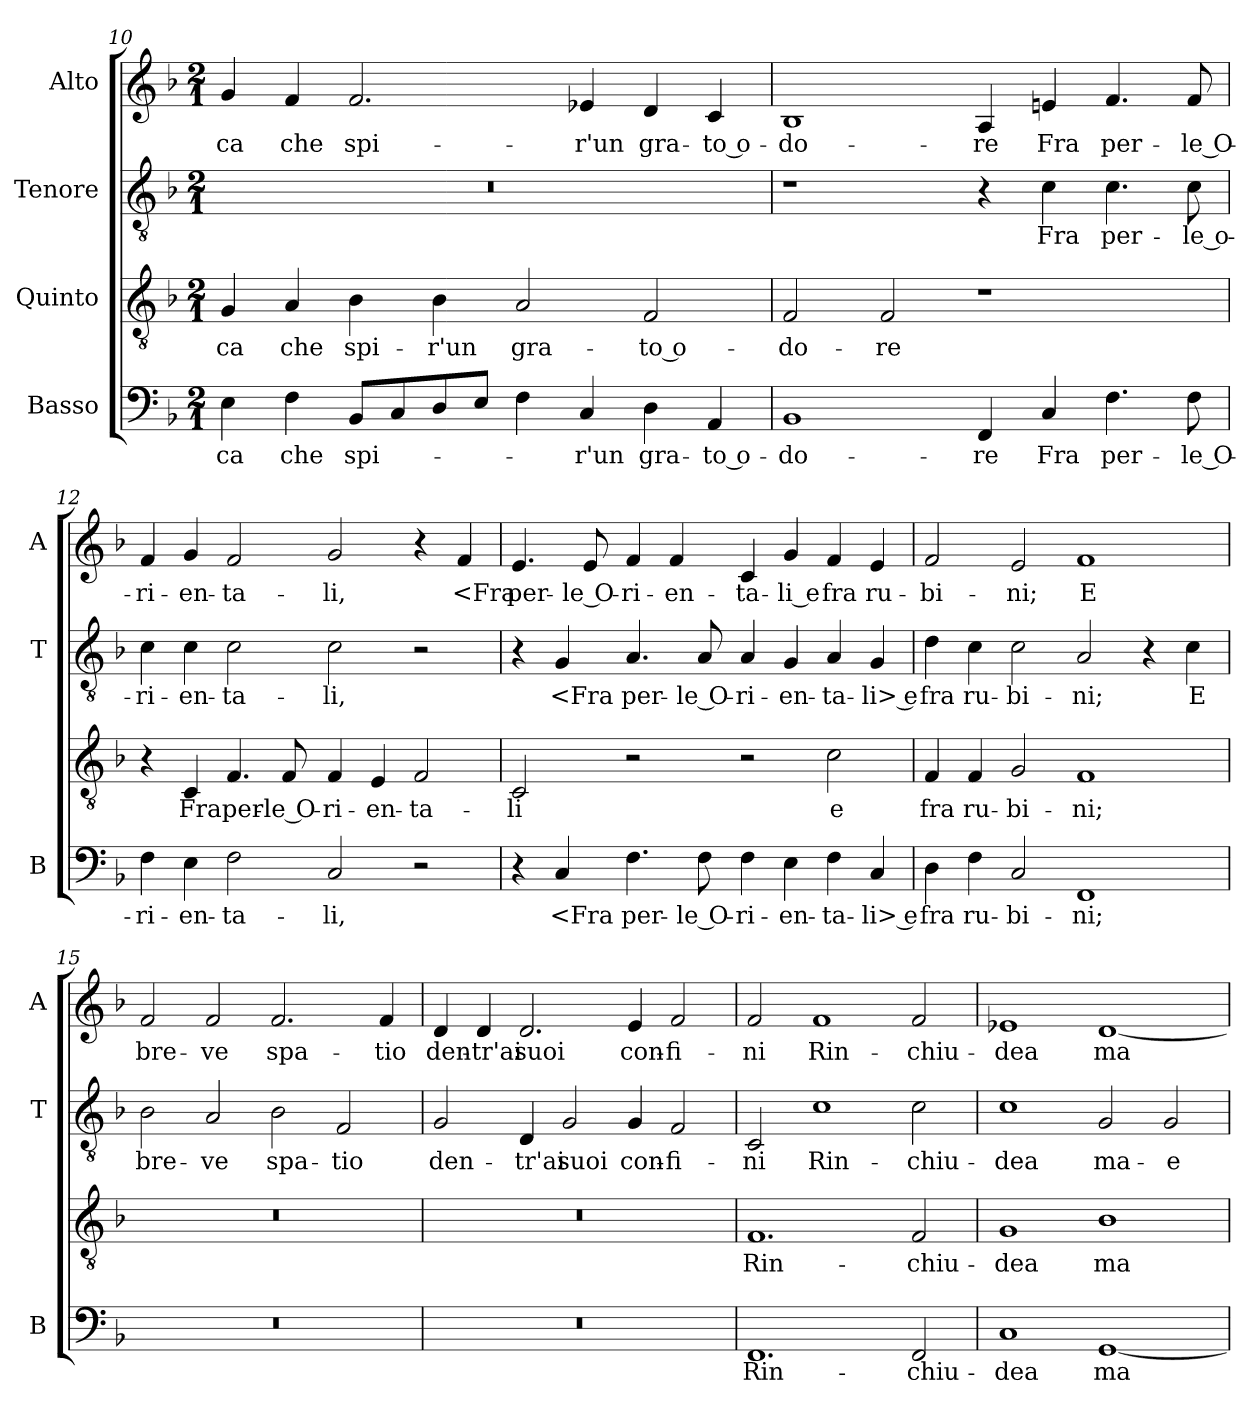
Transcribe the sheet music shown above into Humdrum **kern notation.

**kern	**text	**kern	**text	**kern	**text	**kern	**text
*part4	*part4	*part3	*part3	*part2	*part2	*part1	*part1
*staff4	*staff4	*staff3	*staff3	*staff2	*staff2	*staff1	*staff1
*I"Basso	*	*I"Quinto	*	*I"Tenore	*	*I"Alto	*
*I'B	*	*	*	*I'T	*	*I'A	*
*clefF4	*	*clefGv2	*	*clefGv2	*	*clefG2	*
*k[b-]	*	*k[b-]	*	*k[b-]	*	*k[b-]	*
*M2/1	*	*M2/1	*	*M2/1	*	*M2/1	*
=10	=10	=10	=10	=10	=10	=10	=10
4E	-ca	4G	-ca	0r	.	4g	-ca
4F	che	4A	che	.	.	4f	che
8BB-L	spi-	4B-	spi-	.	.	2.f	spi-
8C	.	.	.	.	.	.	.
8D	.	4B-	-r'un	.	.	.	.
8EJ	.	.	.	.	.	.	.
4F	.	2A	gra-	.	.	.	.
4C	-r'un	.	.	.	.	4e-X	-r'un
4D	gra-	2F	-to o-	.	.	4d	gra-
4AA	-to o-	.	.	.	.	4c	-to o-
=11	=11	=11	=11	=11	=11	=11	=11
1BB-	-do-	2F	-do-	1r	.	1B-	-do-
.	.	2F	-re	.	.	.	.
4FF	-re	1r	.	4r	.	4A	-re
4C	Fra	.	.	4c	Fra	4en	Fra
4.F	per-	.	.	4.c	per-	4.f	per-
8F	-le O-	.	.	8c	-le o-	8f	-le O-
=12	=12	=12	=12	=12	=12	=12	=12
4F	-ri-	4r	.	4c	-ri-	4f	-ri-
4E	-en-	4C	Fra	4c	-en-	4g	-en-
2F	-ta-	4.F	per-	2c	-ta-	2f	-ta-
.	.	8F	-le O-	.	.	.	.
2C	-li,	4F	-ri-	2c	-li,	2g	-li,
.	.	4E	-en-	.	.	.	.
2r	.	2F	-ta-	2r	.	4r	.
.	.	.	.	.	.	4f	<Fra
=13	=13	=13	=13	=13	=13	=13	=13
4r	.	2C	-li	4r	.	4.e	per-
4C	<Fra	.	.	4G	<Fra	.	.
.	.	.	.	.	.	8e	-le O-
4.F	per-	2r	.	4.A	per-	4f	-ri-
.	.	.	.	.	.	4f	-en-
8F	-le O-	.	.	8A	-le O-	.	.
4F	-ri-	2r	.	4A	-ri-	4c	-ta-
4E	-en-	.	.	4G	-en-	4g	-li e
4F	-ta-	2c	e	4A	-ta-	4f	fra
4C	-li> e	.	.	4G	-li> e	4e	ru-
=14	=14	=14	=14	=14	=14	=14	=14
4D	fra	4F	fra	4d	fra	2f	-bi-
4F	ru-	4F	ru-	4c	ru-	.	.
2C	-bi-	2G	-bi-	2c	-bi-	2e	-ni;
1FF	-ni;	1F	-ni;	2A	-ni;	1f	E
.	.	.	.	4r	.	.	.
.	.	.	.	4c	E	.	.
=15	=15	=15	=15	=15	=15	=15	=15
0r	.	0r	.	2B-	bre-	2f	bre-
.	.	.	.	2A	-ve	2f	-ve
.	.	.	.	2B-	spa-	2.f	spa-
.	.	.	.	2F	-tio	.	.
.	.	.	.	.	.	4f	-tio
=16	=16	=16	=16	=16	=16	=16	=16
0r	.	0r	.	2G	den-	4d	den-
.	.	.	.	.	.	4d	-tr'ai
.	.	.	.	4D	-tr'ai	2.d	suoi
.	.	.	.	2G	suoi	.	.
.	.	.	.	4G	con-	4e	con-
.	.	.	.	2F	-fi-	2f	-fi-
=17	=17	=17	=17	=17	=17	=17	=17
1.FF	Rin-	1.F	Rin-	2C	-ni	2f	-ni
.	.	.	.	1c	Rin-	1f	Rin-
2FF	-chiu-	2F	-chiu-	2c	-chiu-	2f	-chiu-
=18	=18	=18	=18	=18	=18	=18	=18
1C	-dea	1G	-dea	1c	-dea	1e-X	-dea
[1GG	ma-	1B-	ma-	2G	ma-	[1d	ma-
.	.	.	.	2G	-e-	.	.
=	=	=	=	=	=	=	=
*-	*-	*-	*-	*-	*-	*-	*-
